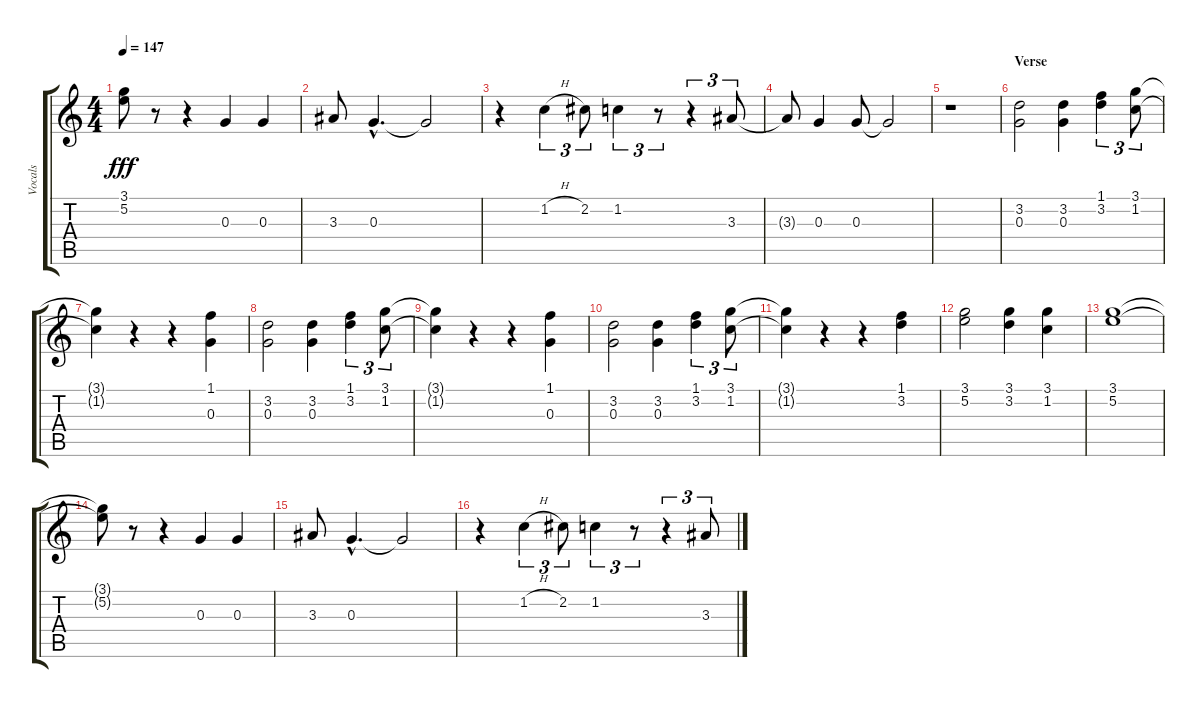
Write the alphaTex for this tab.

\track ("Vocals" "Vocals") {instrument acousticguitarnylon}
\staff {score tabs}
\tuning (E4 B3 G3 D3 A2 E2) {hide}
\ts (4 4)
\tempo 147
\clef g2
\ks c
(3.1{t} 5.2{t}).8{dy fff} r.8 r.4 0.3.4{txt " "} 0.3.4{txt " "} |
3.3.8{txt " "} 0.3{hac}.4{d} 0.3{t}.2 |
r.4 1.2{h}.4{tu (3 2) txt " "} 2.2.8{tu (3 2) txt " "} 1.2.4{tu (3 2) txt " "} r.8{tu (3 2)} r.4{tu (3 2)} 3.3.8{tu (3 2) txt " "} |
3.3{t}.8 0.3.4{txt " "} 0.3.8{txt " "} 0.3{t}.2 |
r.1 |
\section ("" "Verse")
(3.2 0.3).2{txt " "} (3.2 0.3).4{txt " "} (1.1 3.2).4{tu (3 2) txt " "} (3.1 1.2).8{tu (3 2) txt " "} |
(3.1{t} 1.2{t}).4 r.4 r.4 (1.1 0.3).4{txt " "} |
(3.2 0.3).2{txt " "} (3.2 0.3).4{txt " "} (1.1 3.2).4{tu (3 2) txt " "} (3.1 1.2).8{tu (3 2) txt " "} |
(3.1{t} 1.2{t}).4 r.4 r.4 (1.1 0.3).4{txt " "} |
(3.2 0.3).2{txt " "} (3.2 0.3).4{txt " "} (1.1 3.2).4{tu (3 2) txt " "} (3.1 1.2).8{tu (3 2) txt " "} |
(3.1{t} 1.2{t}).4 r.4 r.4 (1.1 3.2).4{txt " "} |
(3.1 5.2).2{txt " "} (3.1 3.2).4 (3.1 1.2).4 |
(3.1 5.2).1 |
(3.1{t} 5.2{t}).8 r.8 r.4 0.3.4{txt " "} 0.3.4{txt " "} |
3.3.8{txt " "} 0.3{hac}.4{d} 0.3{t}.2 |
r.4 1.2{h}.4{tu (3 2) txt " "} 2.2.8{tu (3 2) txt " "} 1.2.4{tu (3 2) txt " "} r.8{tu (3 2)} r.4{tu (3 2)} 3.3.8{tu (3 2) txt " "}
